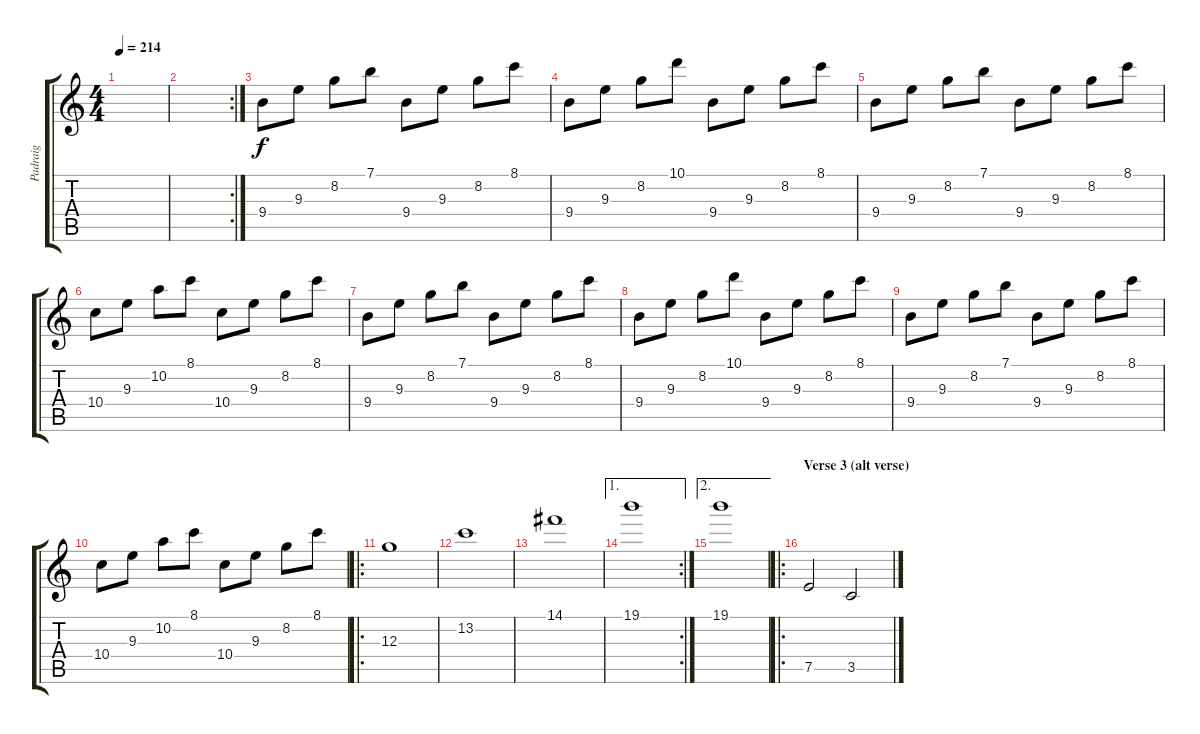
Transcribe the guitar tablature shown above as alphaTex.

\track ("Padraig" "Padraig") {instrument distortionguitar}
\staff {score tabs}
\tuning (E4 B3 G3 D3 A2 E2) {hide}
\ts (4 4)
\tempo 214
\clef g2
\ks c
|
\rc 2
|
9.4.8{volume 14 balance 10 instrument distortionguitar} 9.3.8 8.2.8 7.1.8 9.4.8 9.3.8 8.2.8 8.1.8 |
9.4.8 9.3.8 8.2.8 10.1.8 9.4.8 9.3.8 8.2.8 8.1.8 |
9.4.8 9.3.8 8.2.8 7.1.8 9.4.8 9.3.8 8.2.8 8.1.8 |
10.4.8 9.3.8 10.2.8 8.1.8 10.4.8 9.3.8 8.2.8 8.1.8 |
9.4.8{volume 14 balance 10 instrument distortionguitar} 9.3.8 8.2.8 7.1.8 9.4.8 9.3.8 8.2.8 8.1.8 |
9.4.8 9.3.8 8.2.8 10.1.8 9.4.8 9.3.8 8.2.8 8.1.8 |
9.4.8 9.3.8 8.2.8 7.1.8 9.4.8 9.3.8 8.2.8 8.1.8 |
10.4.8 9.3.8 10.2.8 8.1.8 10.4.8 9.3.8 8.2.8 8.1.8 |
\ro
12.3.1 |
13.2.1 |
14.1.1 |
\ae 1
\rc 2
19.1.1 |
\ae 2
19.1.1 |
\ro
\section ("" "Verse 3 (alt verse)")
7.5.2 3.5.2
